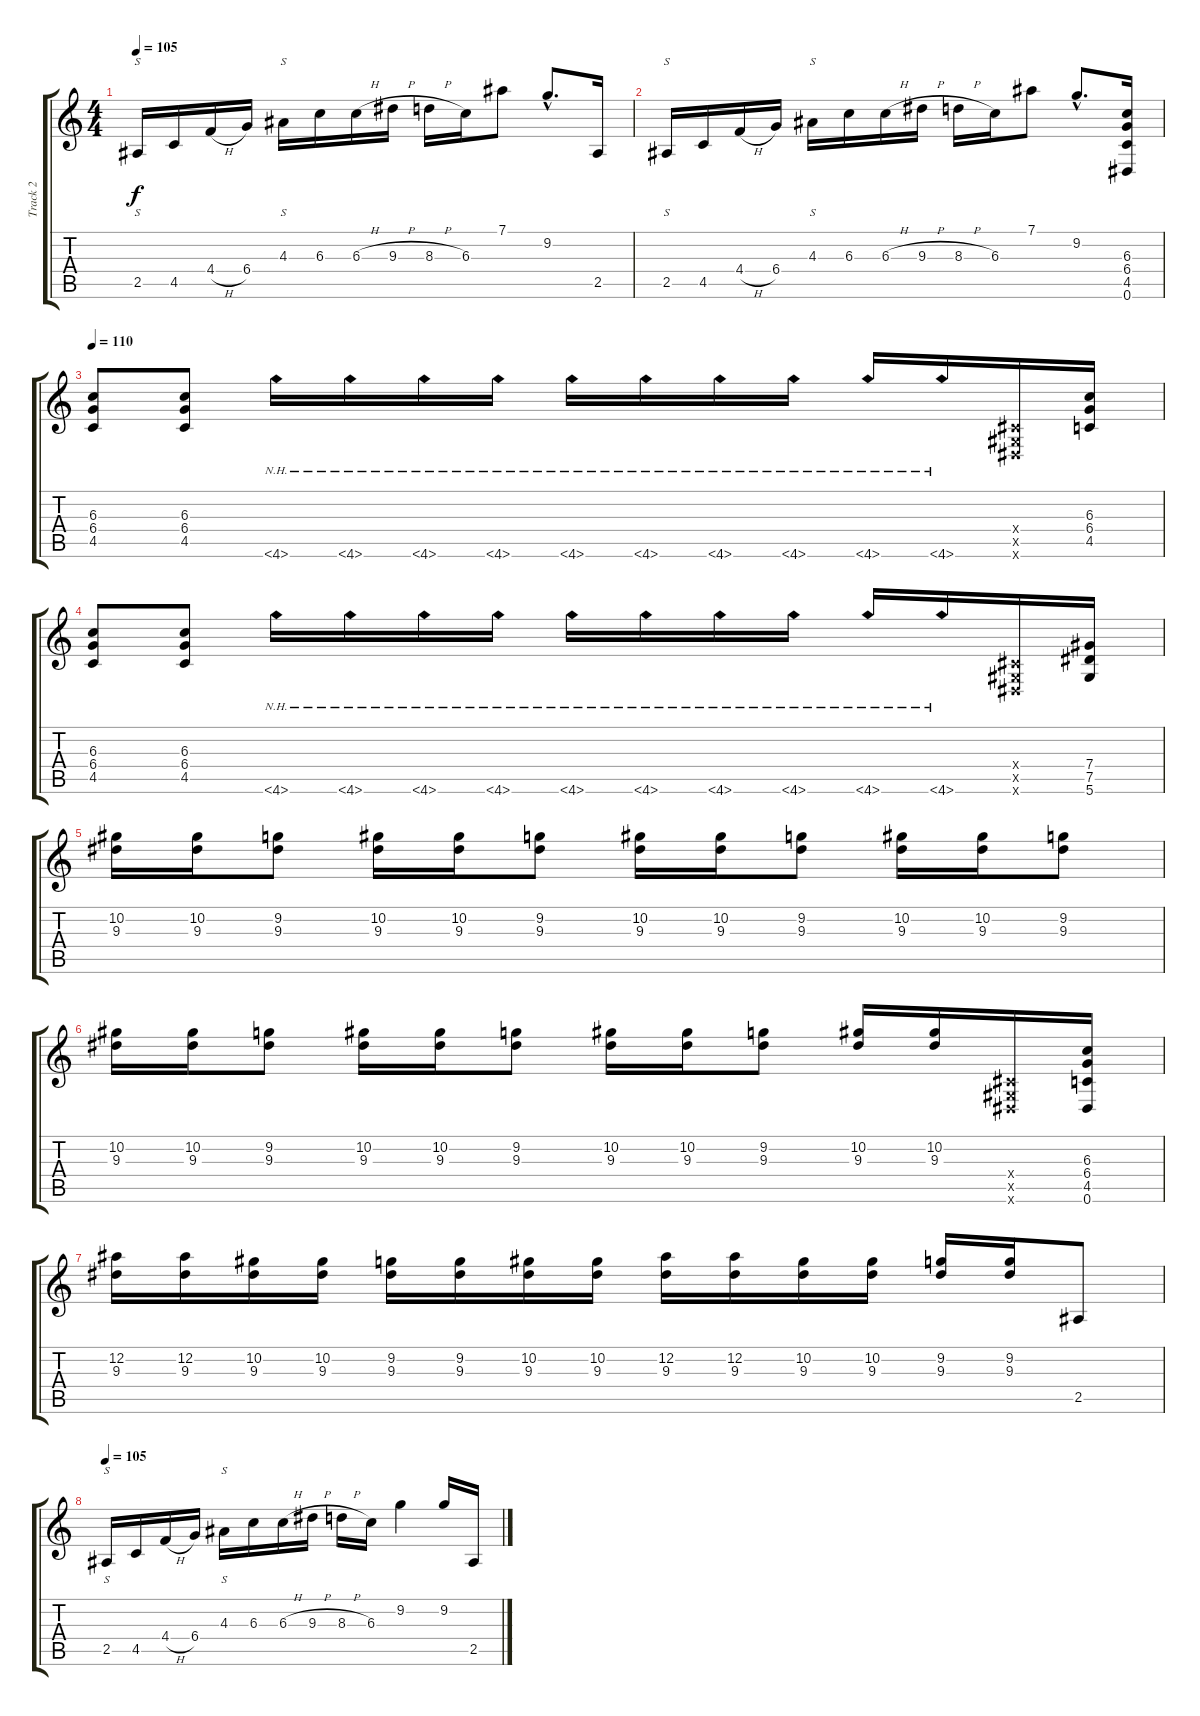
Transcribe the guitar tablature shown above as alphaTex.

\track ("Track 2" "Track 2") {instrument overdrivenguitar}
\staff {score tabs}
\tuning (Eb4 Bb3 Gb3 Db3 Ab2 Eb2) {hide}
\ts (4 4)
\tempo 105
\clef g2
\ks c
2.5.16{s dy f} 4.5.16 4.4{h}.16 6.4.16 4.3.16{s} 6.3.16 6.3{h}.16 9.3{h}.16 8.3{h}.16 6.3.16 7.1.8 9.2{hac}.8{d} 2.5.16 |
2.5.16{s} 4.5.16 4.4{h}.16 6.4.16 4.3.16{s} 6.3.16 6.3{h}.16 9.3{h}.16 8.3{h}.16 6.3.16 7.1.8 9.2{hac}.8{d} (6.3 6.4 4.5 0.6).16 |
\tempo 110
(6.3 6.4 4.5).8 (6.3 6.4 4.5).8 4.6{nh}.16 4.6{nh}.16 4.6{nh}.16 4.6{nh}.16 4.6{nh}.16 4.6{nh}.16 4.6{nh}.16 4.6{nh}.16 4.6{nh}.16 4.6{nh}.16 (0.4{x} 0.5{x} 0.6{x}).16 (6.3 6.4 4.5).16 |
(6.3 6.4 4.5).8 (6.3 6.4 4.5).8 4.6{nh}.16 4.6{nh}.16 4.6{nh}.16 4.6{nh}.16 4.6{nh}.16 4.6{nh}.16 4.6{nh}.16 4.6{nh}.16 4.6{nh}.16 4.6{nh}.16 (0.4{x} 0.5{x} 0.6{x}).16 (7.4 7.5 5.6).16 |
(10.2 9.3).16 (10.2 9.3).16 (9.2 9.3).8 (10.2 9.3).16 (10.2 9.3).16 (9.2 9.3).8 (10.2 9.3).16 (10.2 9.3).16 (9.2 9.3).8 (10.2 9.3).16 (10.2 9.3).16 (9.2 9.3).8 |
(10.2 9.3).16 (10.2 9.3).16 (9.2 9.3).8 (10.2 9.3).16 (10.2 9.3).16 (9.2 9.3).8 (10.2 9.3).16 (10.2 9.3).16 (9.2 9.3).8 (10.2 9.3).16 (10.2 9.3).16 (0.4{x} 0.5{x} 0.6{x}).16 (6.3 6.4 4.5 0.6).16 |
(12.2 9.3).16 (12.2 9.3).16 (10.2 9.3).16 (10.2 9.3).16 (9.2 9.3).16 (9.2 9.3).16 (10.2 9.3).16 (10.2 9.3).16 (12.2 9.3).16 (12.2 9.3).16 (10.2 9.3).16 (10.2 9.3).16 (9.2 9.3).16 (9.2 9.3).16 2.5.8 |
\tempo 105
2.5.16{s} 4.5.16 4.4{h}.16 6.4.16 4.3.16{s} 6.3.16 6.3{h}.16 9.3{h}.16 8.3{h}.16 6.3.16 9.2.4 9.2.16 2.5.16
